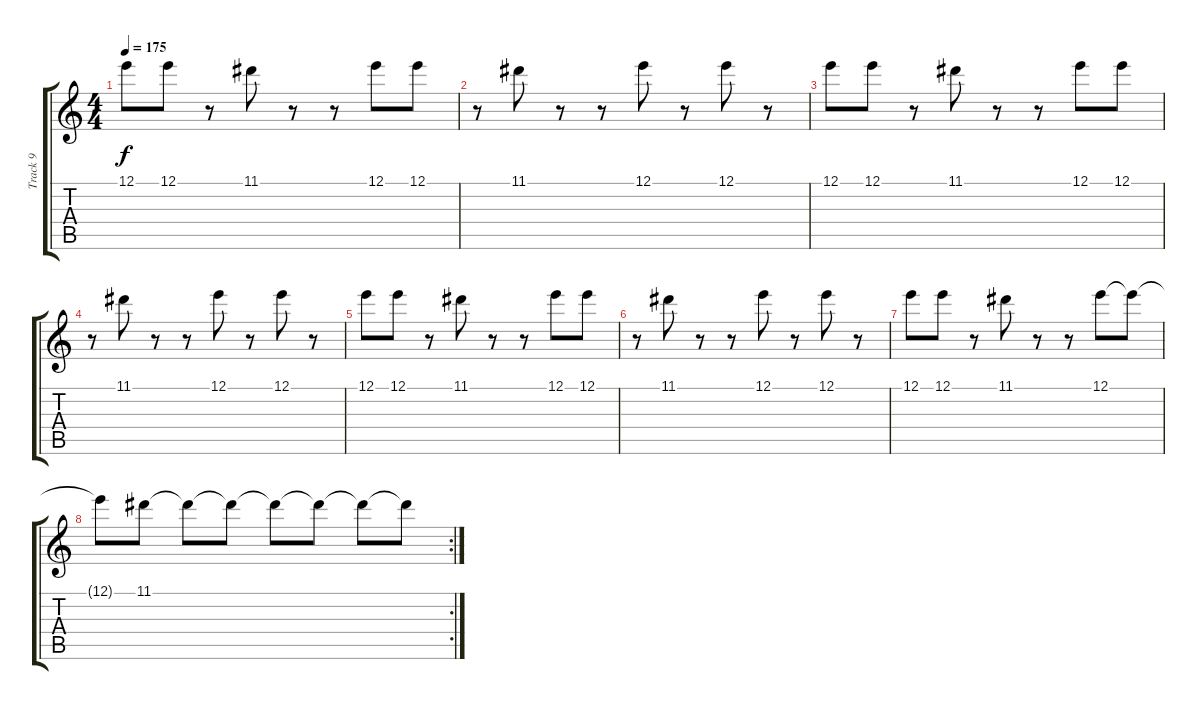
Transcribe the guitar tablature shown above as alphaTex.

\track ("Track 9" "Track 9") {instrument distortionguitar}
\staff {score tabs}
\tuning (E4 B3 G3 D3 A2 E2) {hide}
\ts (4 4)
\tempo 175
\clef g2
\ks c
12.1.8{dy f} 12.1.8 r.8 11.1.8 r.8 r.8 12.1.8 12.1.8 |
r.8 11.1.8 r.8 r.8 12.1.8 r.8 12.1.8 r.8 |
12.1.8 12.1.8 r.8 11.1.8 r.8 r.8 12.1.8 12.1.8 |
r.8 11.1.8 r.8 r.8 12.1.8 r.8 12.1.8 r.8 |
12.1.8 12.1.8 r.8 11.1.8 r.8 r.8 12.1.8 12.1.8 |
r.8 11.1.8 r.8 r.8 12.1.8 r.8 12.1.8 r.8 |
12.1.8 12.1.8 r.8 11.1.8 r.8 r.8 12.1.8 12.1{t}.8 |
\rc 2
12.1{t}.8 11.1.8 11.1{t}.8 11.1{t}.8 11.1{t}.8 11.1{t}.8 11.1{t}.8 11.1{t}.8
